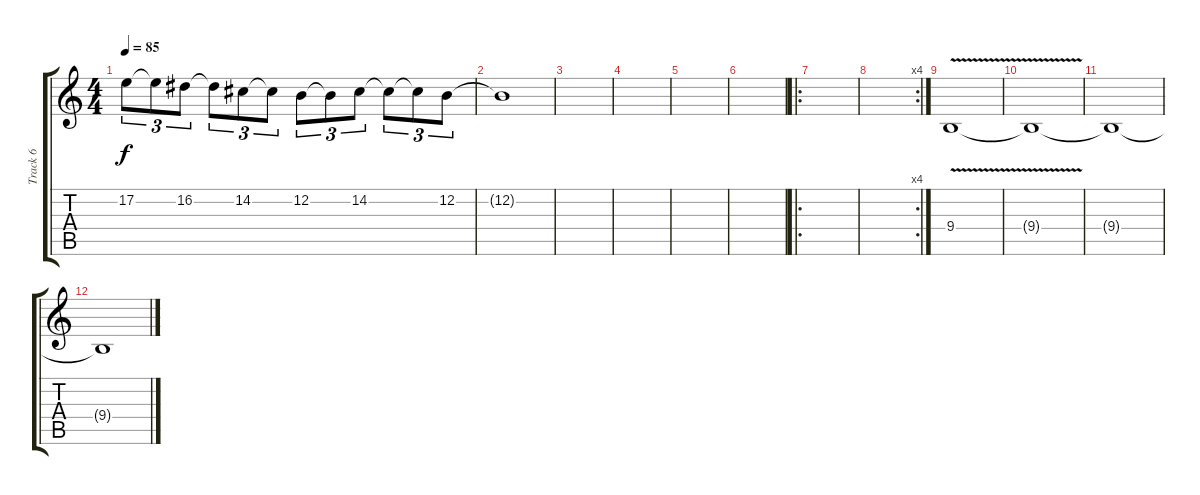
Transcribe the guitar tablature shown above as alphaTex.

\track ("Track 6" "Track 6") {instrument lead1square}
\staff {score tabs}
\tuning (E4 B3 G3 D3 A2 E2) {hide}
\ts (4 4)
\tempo 85
\clef g2
\ks c
17.2.8{tu (3 2) dy f} 17.2{t}.8{tu (3 2)} 16.2.8{tu (3 2)} 16.2{t}.8{tu (3 2)} 14.2.8{tu (3 2)} 14.2{t}.8{tu (3 2)} 12.2.8{tu (3 2)} 12.2{t}.8{tu (3 2)} 14.2.8{tu (3 2)} 14.2{t}.8{tu (3 2)} 14.2{t}.8{tu (3 2)} 12.2.8{tu (3 2)} |
12.2{t}.1 |
|
|
|
|
\ro
|
\rc 4
|
9.4{v}.1{instrument distortionguitar} |
9.4{t}.1 |
9.4{t}.1{volume 0} |
9.4{t}.1
